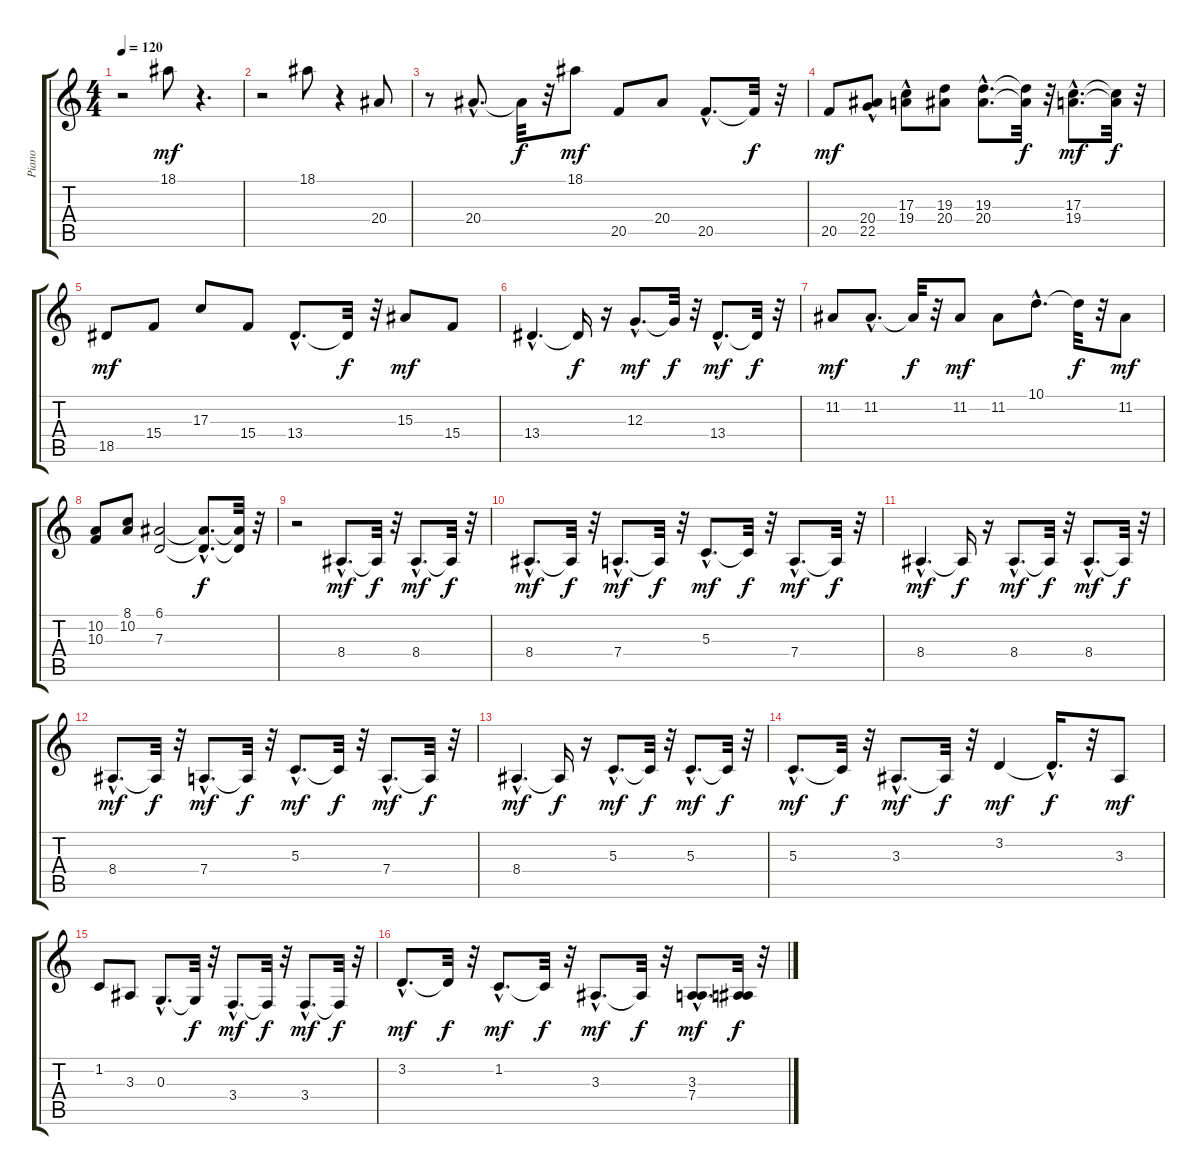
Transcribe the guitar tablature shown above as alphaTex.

\track ("Piano" "Piano") {instrument acousticgrandpiano}
\staff {score tabs}
\tuning (E4 B3 G3 D3 A2 E2) {hide}
\ts (4 4)
\tempo 120
\clef g2
\ks c
r.2{dy mf instrument acousticgrandpiano} 18.1.8 r.4{d} |
r.2 18.1.8 r.4 20.4.8 |
r.8 20.4{hac}.8{d} 20.4{t}.32{dy f} r.32 18.1.8{dy mf} 20.5.8 20.4.8 20.5{hac}.8{d} 20.5{t}.32{dy f} r.32 |
20.5.8{dy mf} (20.4 22.5{hac}).8 (17.3 19.4{hac}).8 (19.3 20.4).8 (19.3{hac} 20.4{hac}).8{d} (19.3{t} 20.4{t}).32{dy f} r.32 (17.3{hac} 19.4{hac}).8{d dy mf} (17.3{t} 19.4{t}).32{dy f} r.32 |
18.5.8{dy mf} 15.4.8 17.3.8 15.4.8 13.4{hac}.8{d} 13.4{t}.32{dy f} r.32 15.3.8{dy mf} 15.4.8 |
13.4{hac}.4{d} 13.4{t}.16{dy f} r.16 12.3{hac}.8{d dy mf} 12.3{t}.32{dy f} r.32 13.4{hac}.8{d dy mf} 13.4{t}.32{dy f} r.32 |
11.2.8{dy mf} 11.2{hac}.8{d} 11.2{t}.32{dy f} r.32 11.2.8{dy mf} 11.2.8 10.1{hac}.8{d} 10.1{t}.32{dy f} r.32 11.2.8{dy mf} |
(10.2 10.3).8 (8.1 10.2).8 (6.1 7.3).2 (6.1{hac t} 7.3{hac t}).8{d dy f} (6.1{t} 7.3{t}).32 r.32 |
r.2 8.4{hac}.8{d dy mf} 8.4{t}.32{dy f} r.32 8.4{hac}.8{d dy mf} 8.4{t}.32{dy f} r.32 |
8.4{hac}.8{d dy mf} 8.4{t}.32{dy f} r.32 7.4{hac}.8{d dy mf} 7.4{t}.32{dy f} r.32 5.3{hac}.8{d dy mf} 5.3{t}.32{dy f} r.32 7.4{hac}.8{d dy mf} 7.4{t}.32{dy f} r.32 |
8.4{hac}.4{d dy mf} 8.4{t}.16{dy f} r.16 8.4{hac}.8{d dy mf} 8.4{t}.32{dy f} r.32 8.4{hac}.8{d dy mf} 8.4{t}.32{dy f} r.32 |
8.4{hac}.8{d dy mf} 8.4{t}.32{dy f} r.32 7.4{hac}.8{d dy mf} 7.4{t}.32{dy f} r.32 5.3{hac}.8{d dy mf} 5.3{t}.32{dy f} r.32 7.4{hac}.8{d dy mf} 7.4{t}.32{dy f} r.32 |
8.4{hac}.4{d dy mf} 8.4{t}.16{dy f} r.16 5.3{hac}.8{d dy mf} 5.3{t}.32{dy f} r.32 5.3{hac}.8{d dy mf} 5.3{t}.32{dy f} r.32 |
5.3{hac}.8{d dy mf} 5.3{t}.32{dy f} r.32 3.3{hac}.8{d dy mf} 3.3{t}.32{dy f} r.32 3.2.4{dy mf} 3.2{hac t}.16{d dy f} r.32 3.3.8{dy mf} |
1.2.8 3.3.8 0.3{hac}.8{d} 0.3{t}.32{dy f} r.32 3.4{hac}.8{d dy mf} 3.4{t}.32{dy f} r.32 3.4{hac}.8{d dy mf} 3.4{t}.32{dy f} r.32 |
3.2{hac}.8{d dy mf} 3.2{t}.32{dy f} r.32 1.2{hac}.8{d dy mf} 1.2{t}.32{dy f} r.32 3.3{hac}.8{d dy mf} 3.3{t}.32{dy f} r.32 (3.3{hac} 7.4{hac}).8{d dy mf} (3.3{t} 7.4{t}).32{dy f} r.32
